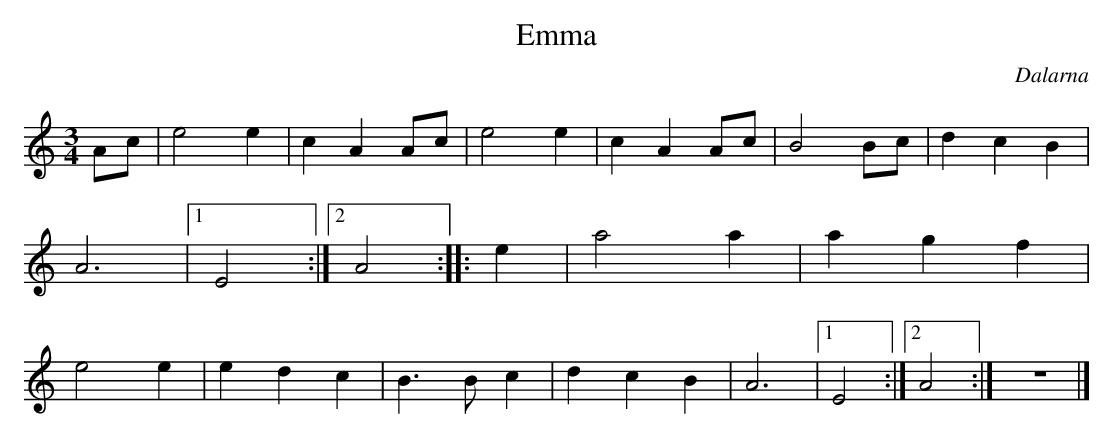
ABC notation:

X:1
T:Emma
C:Dalarna
M:3/4
L:1/8
K:Am
Ac |e4 e2 |c2 A2 Ac |e4 e2 |c2 A2 Ac |B4 Bc |d2 c2 B2 |A6 |[1E4 :|[2A4 ::e2 |a4 a2 |a2 g2 f2 |e4 e2 |e2 d2 c2 |B3 B c2 |d2 c2 B2 |A6 |[1E4 :|[2A4 :|z6 |]
